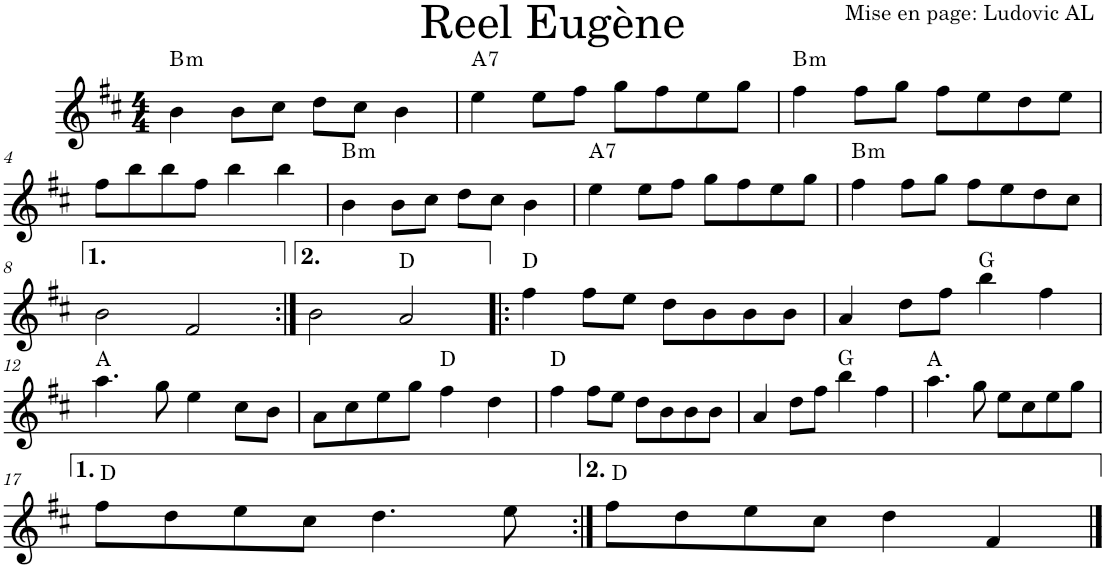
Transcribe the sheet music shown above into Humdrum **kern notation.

**kern	**harte
*part1	*part1
*staff1	*
*I"Violon	*
*I'Vln.	*
*clefG2	*
*k[f#c#]	*
*M4/4	*
=1	=1
!	!LO:H:kt=m
4b\	B:min
8b\L	.
8cc#\J	.
8dd\L	.
8cc#\J	.
4b\	.
=2	=2
!	!LO:H:kt=7
4ee\	A:7
8ee\L	.
8ff#\J	.
8gg\L	.
8ff#\	.
8ee\	.
8gg\J	.
=3	=3
!	!LO:H:kt=m
4ff#\	B:min
8ff#\L	.
8gg\J	.
8ff#\L	.
8ee\	.
8dd\	.
8ee\J	.
!!LO:LB:g=z
=4	=4
8ff#\L	.
8bb\	.
8bb\	.
8ff#\J	.
4bb\	.
4bb\	.
=5	=5
!	!LO:H:kt=m
4b\	B:min
8b\L	.
8cc#\J	.
8dd\L	.
8cc#\J	.
4b\	.
=6	=6
!	!LO:H:kt=7
4ee\	A:7
8ee\L	.
8ff#\J	.
8gg\L	.
8ff#\	.
8ee\	.
8gg\J	.
=7	=7
!	!LO:H:kt=m
4ff#\	B:min
8ff#\L	.
8gg\J	.
8ff#\L	.
8ee\	.
8dd\	.
8cc#\J	.
!!LO:LB:g=z
=8	=8
2b\	.
2f#/	.
=9:|!	=9:|!
2b\	.
2a/	D:maj
=10!|:	=10!|:
4ff#\	D:maj
8ff#\L	.
8ee\J	.
8dd\L	.
8b\	.
8b\	.
8b\J	.
=11	=11
4a/	.
8dd\L	.
8ff#\J	.
4bb\	G:maj
4ff#\	.
!!LO:LB:g=z
=12	=12
4.aa\	A:maj
8gg\	.
4ee\	.
8cc#\L	.
8b\J	.
=13	=13
8a\L	.
8cc#\	.
8ee\	.
8gg\J	.
4ff#\	D:maj
4dd\	.
=14	=14
4ff#\	D:maj
8ff#\L	.
8ee\J	.
8dd\L	.
8b\	.
8b\	.
8b\J	.
=15	=15
4a/	.
8dd\L	.
8ff#\J	.
4bb\	G:maj
4ff#\	.
=16	=16
4.aa\	A:maj
8gg\	.
8ee\L	.
8cc#\	.
8ee\	.
8gg\J	.
!!LO:LB:g=z
=17	=17
8ff#\L	D:maj
8dd\	.
8ee\	.
8cc#\J	.
4.dd\	.
8ee\	.
=18:|!	=18:|!
8ff#\L	D:maj
8dd\	.
8ee\	.
8cc#\J	.
4dd\	.
4f#/	.
==	==
*-	*-
